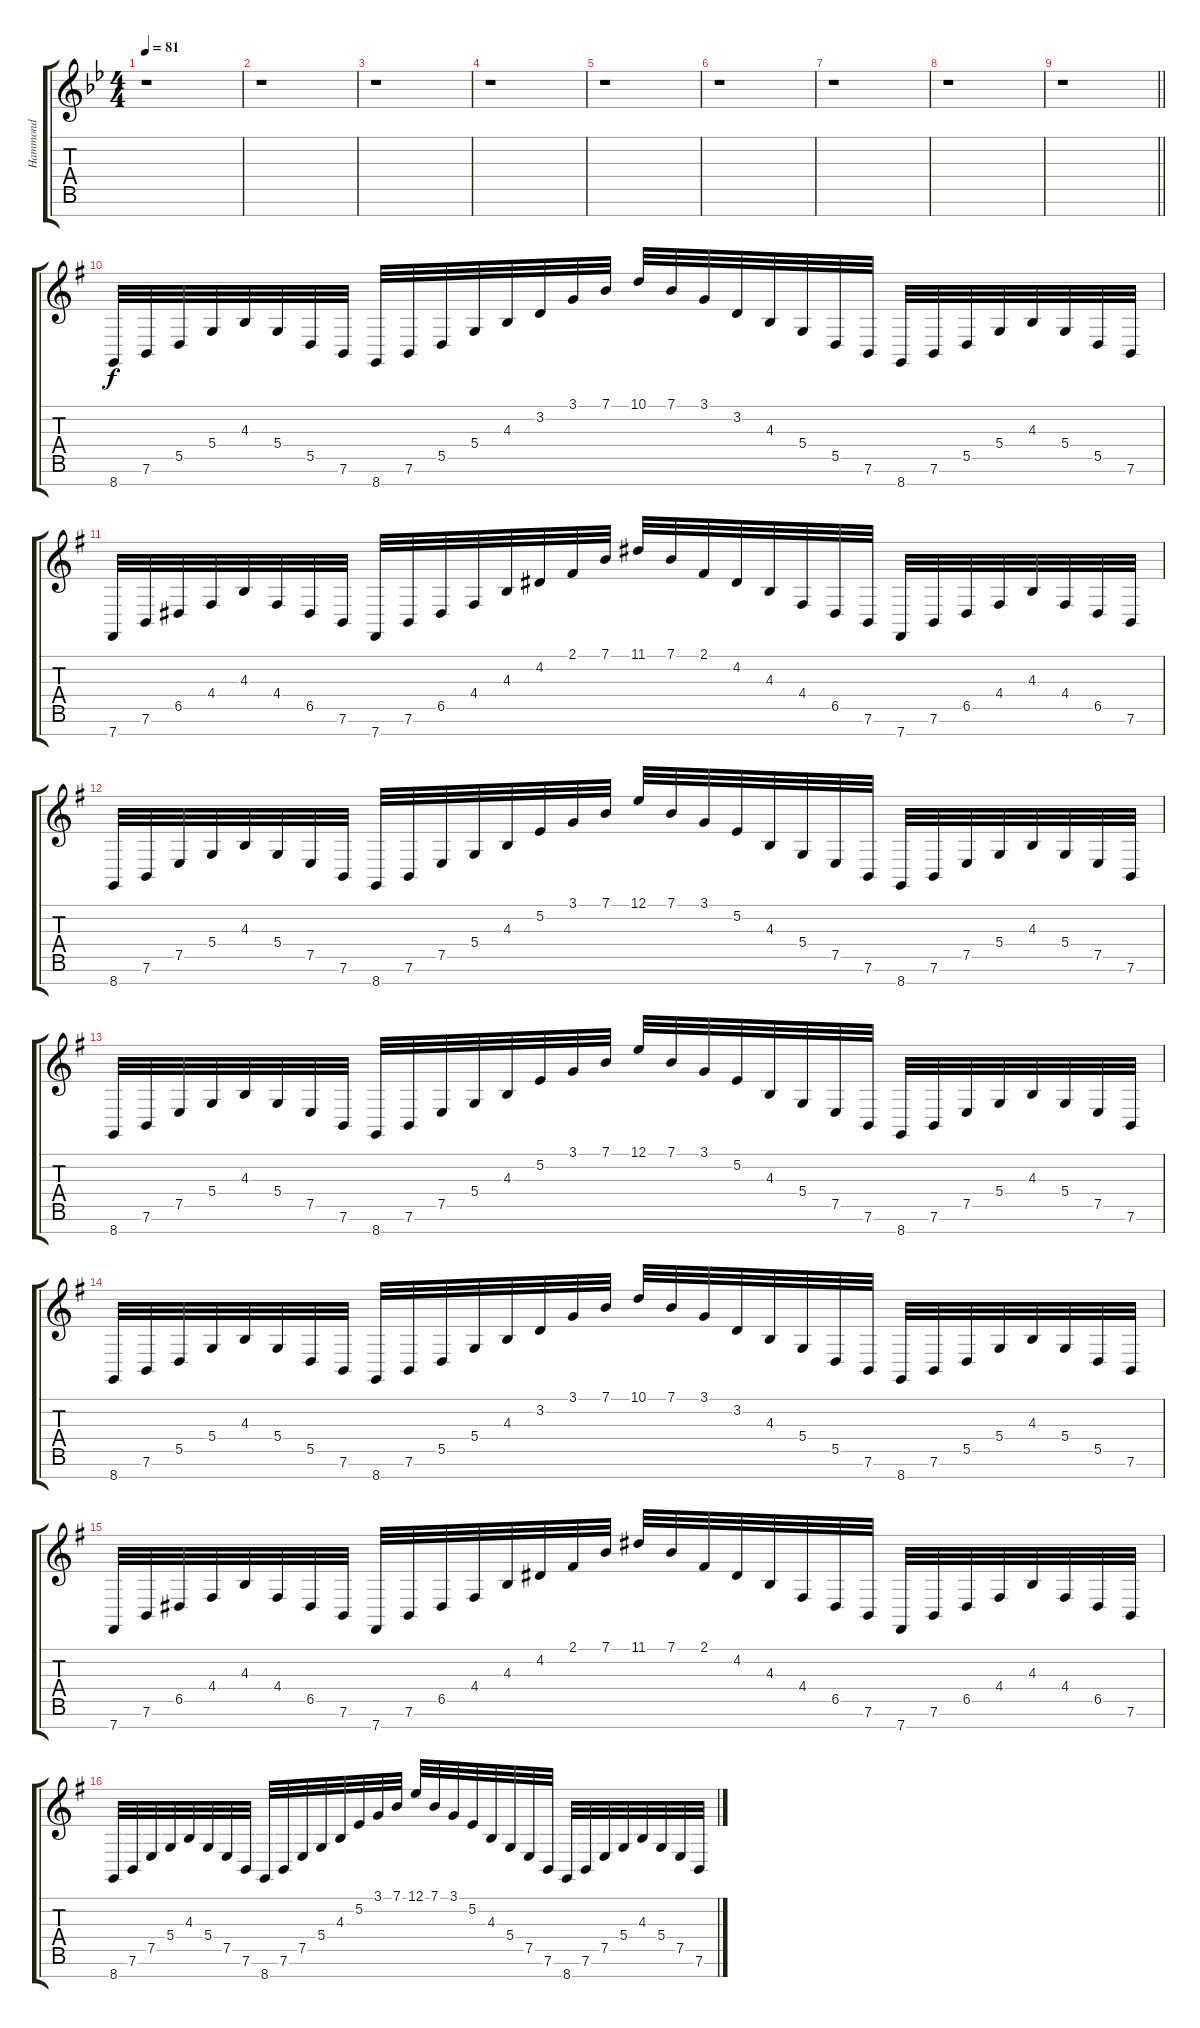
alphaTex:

\track ("Hammond" "Hammond") {instrument drawbarorgan}
\staff {score tabs}
\tuning (E4 B3 G3 D3 A2 E2 B1) {hide}
\ts (4 4)
\tempo 81
\clef g2
\ks gminor
r.1{dy f} |
r.1 |
r.1 |
r.1 |
r.1 |
r.1 |
r.1 |
r.1 |
\barLineRight lightlight
r.1 |
\ks g
8.7.32 7.6.32 5.5.32 5.4.32 4.3.32 5.4.32 5.5.32 7.6.32 8.7.32 7.6.32 5.5.32 5.4.32 4.3.32 3.2.32 3.1.32 7.1.32 10.1.32 7.1.32 3.1.32 3.2.32 4.3.32 5.4.32 5.5.32 7.6.32 8.7.32 7.6.32 5.5.32 5.4.32 4.3.32 5.4.32 5.5.32 7.6.32 |
7.7.32 7.6.32 6.5.32 4.4.32 4.3.32 4.4.32 6.5.32 7.6.32 7.7.32 7.6.32 6.5.32 4.4.32 4.3.32 4.2.32 2.1.32 7.1.32 11.1.32 7.1.32 2.1.32 4.2.32 4.3.32 4.4.32 6.5.32 7.6.32 7.7.32 7.6.32 6.5.32 4.4.32 4.3.32 4.4.32 6.5.32 7.6.32 |
8.7.32 7.6.32 7.5.32 5.4.32 4.3.32 5.4.32 7.5.32 7.6.32 8.7.32 7.6.32 7.5.32 5.4.32 4.3.32 5.2.32 3.1.32 7.1.32 12.1.32 7.1.32 3.1.32 5.2.32 4.3.32 5.4.32 7.5.32 7.6.32 8.7.32 7.6.32 7.5.32 5.4.32 4.3.32 5.4.32 7.5.32 7.6.32 |
8.7.32 7.6.32 7.5.32 5.4.32 4.3.32 5.4.32 7.5.32 7.6.32 8.7.32 7.6.32 7.5.32 5.4.32 4.3.32 5.2.32 3.1.32 7.1.32 12.1.32 7.1.32 3.1.32 5.2.32 4.3.32 5.4.32 7.5.32 7.6.32 8.7.32 7.6.32 7.5.32 5.4.32 4.3.32 5.4.32 7.5.32 7.6.32 |
8.7.32 7.6.32 5.5.32 5.4.32 4.3.32 5.4.32 5.5.32 7.6.32 8.7.32 7.6.32 5.5.32 5.4.32 4.3.32 3.2.32 3.1.32 7.1.32 10.1.32 7.1.32 3.1.32 3.2.32 4.3.32 5.4.32 5.5.32 7.6.32 8.7.32 7.6.32 5.5.32 5.4.32 4.3.32 5.4.32 5.5.32 7.6.32 |
7.7.32 7.6.32 6.5.32 4.4.32 4.3.32 4.4.32 6.5.32 7.6.32 7.7.32 7.6.32 6.5.32 4.4.32 4.3.32 4.2.32 2.1.32 7.1.32 11.1.32 7.1.32 2.1.32 4.2.32 4.3.32 4.4.32 6.5.32 7.6.32 7.7.32 7.6.32 6.5.32 4.4.32 4.3.32 4.4.32 6.5.32 7.6.32 |
8.7.32 7.6.32 7.5.32 5.4.32 4.3.32 5.4.32 7.5.32 7.6.32 8.7.32 7.6.32 7.5.32 5.4.32 4.3.32 5.2.32 3.1.32 7.1.32 12.1.32 7.1.32 3.1.32 5.2.32 4.3.32 5.4.32 7.5.32 7.6.32 8.7.32 7.6.32 7.5.32 5.4.32 4.3.32 5.4.32 7.5.32 7.6.32
